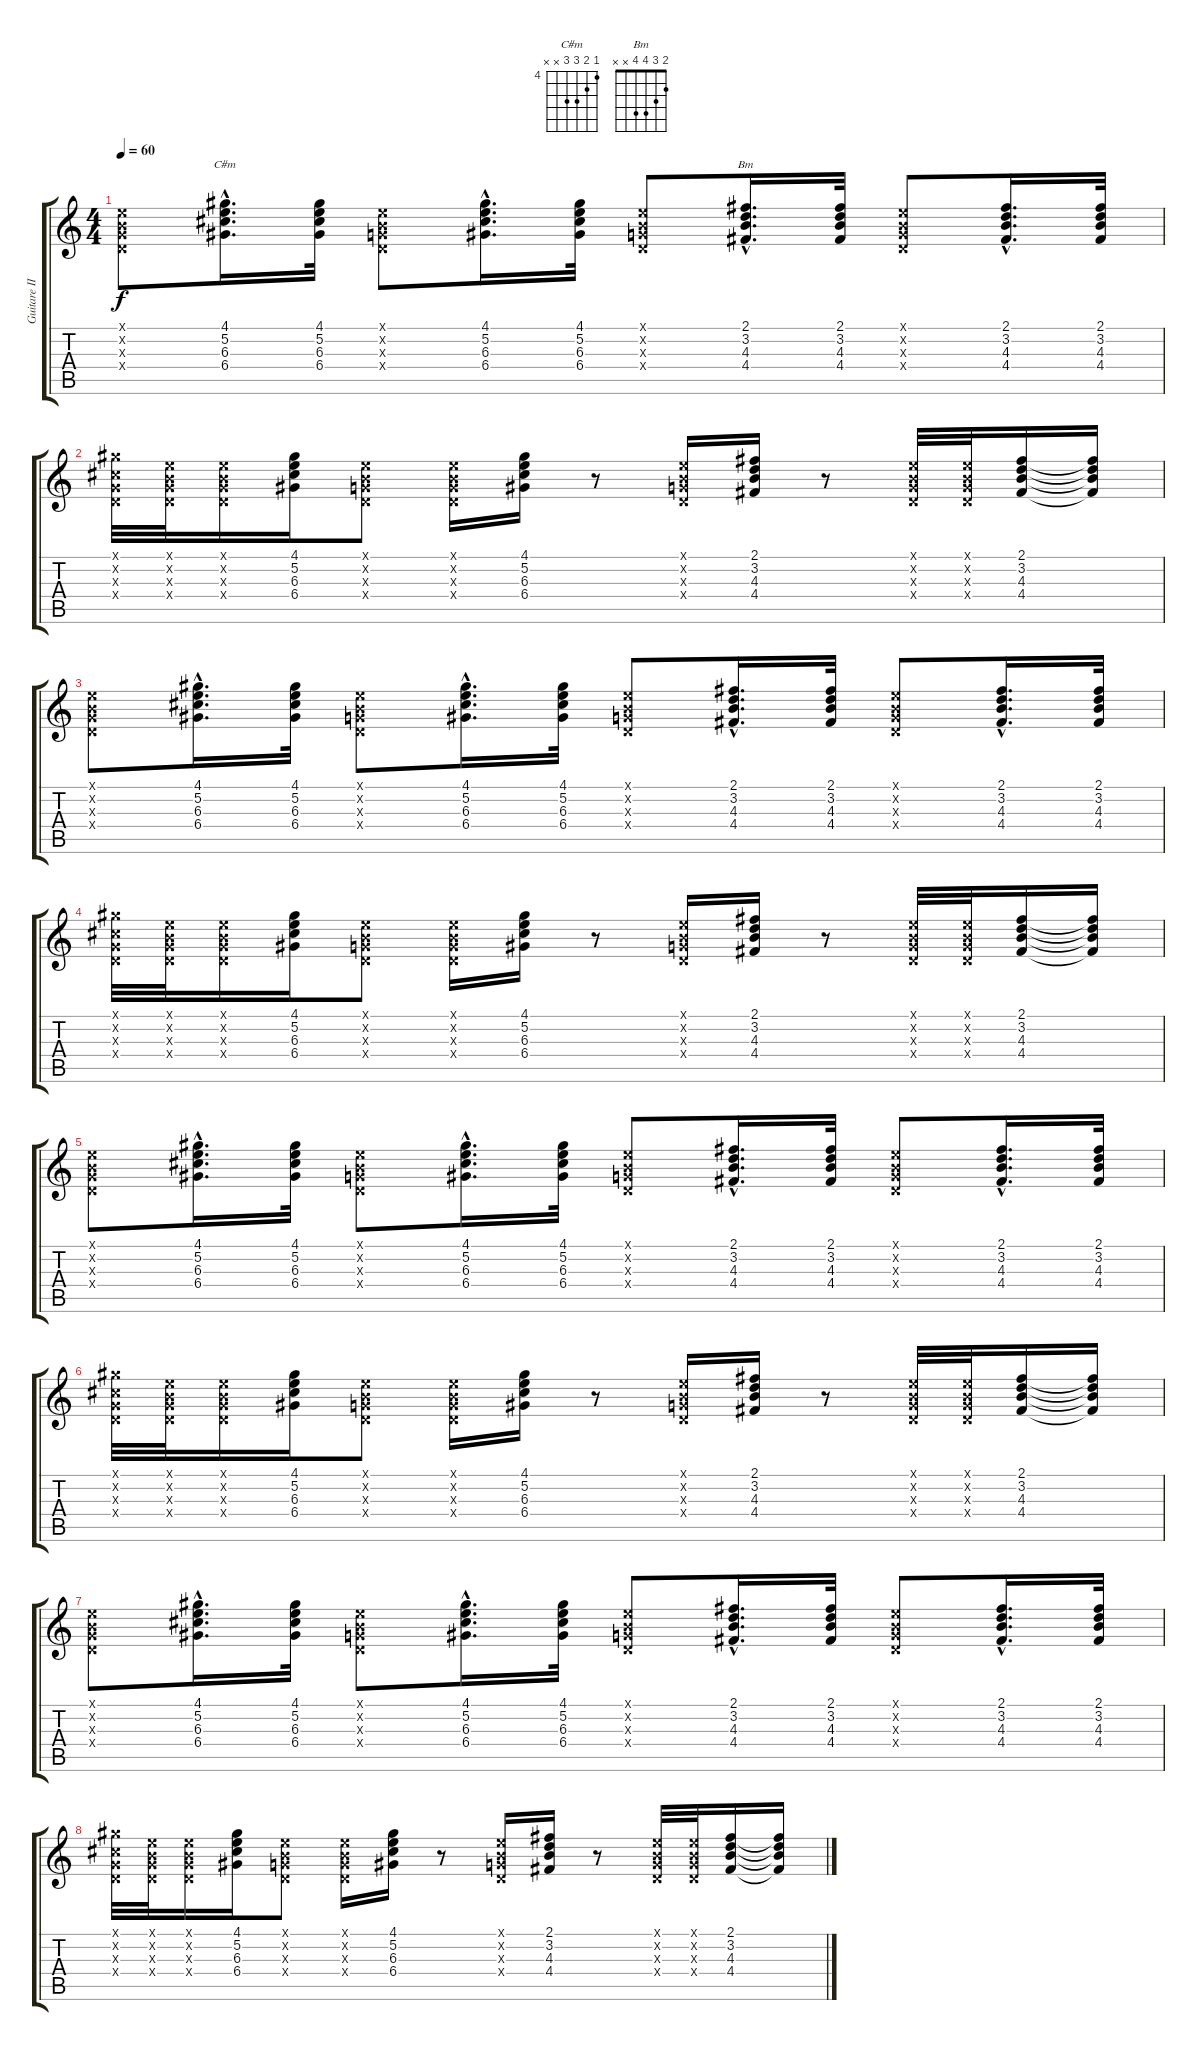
\track ("Guitare II" "Guitare II") {instrument overdrivenguitar}
\staff {score tabs}
\tuning (E4 B3 G3 D3 A2 E2) {hide}
\chord ("C#m" 4 5 6 6 x x) {firstfret 4}
\chord ("Bm" 2 3 4 4 x x)
\ts (4 4)
\tempo 60
\clef g2
\ks c
(0.1{x} 0.2{x} 0.3{x} 0.4{x}).8{dy f} (4.1{hac} 5.2{hac} 6.3{hac} 6.4{hac}).16{d ch "C#m"} (4.1 5.2 6.3 6.4).32 (0.1{x} 0.2{x} 0.3{x} 0.4{x}).8 (4.1{hac} 5.2{hac} 6.3{hac} 6.4{hac}).16{d} (4.1 5.2 6.3 6.4).32 (0.1{x} 0.2{x} 0.3{x} 0.4{x}).8 (2.1{hac} 3.2{hac} 4.3{hac} 4.4{hac}).16{d ch "Bm"} (2.1 3.2 4.3 4.4).32 (0.1{x} 0.2{x} 0.3{x} 0.4{x}).8 (2.1{hac} 3.2{hac} 4.3{hac} 4.4{hac}).16{d} (2.1 3.2 4.3 4.4).32 |
(4.1{x} 2.2{x} 0.3{x} 0.4{x}).32 (0.1{x} 0.2{x} 0.3{x} 0.4{x}).32 (0.1{x} 0.2{x} 0.3{x} 0.4{x}).16 (4.1 5.2 6.3 6.4).16 (0.1{x} 0.2{x} 0.3{x} 0.4{x}).8 (0.1{x} 0.2{x} 0.3{x} 0.4{x}).16 (4.1 5.2 6.3 6.4).16 r.8 (0.1{x} 0.2{x} 0.3{x} 0.4{x}).16 (2.1 3.2 4.3 4.4).16 r.8 (0.1{x} 0.2{x} 0.3{x} 0.4{x}).32 (0.1{x} 0.2{x} 0.3{x} 0.4{x}).32 (2.1 3.2 4.3 4.4).16 (2.1{t} 3.2{t} 4.3{t} 4.4{t}).16 |
(0.1{x} 0.2{x} 0.3{x} 0.4{x}).8 (4.1{hac} 5.2{hac} 6.3{hac} 6.4{hac}).16{d} (4.1 5.2 6.3 6.4).32 (0.1{x} 0.2{x} 0.3{x} 0.4{x}).8 (4.1{hac} 5.2{hac} 6.3{hac} 6.4{hac}).16{d} (4.1 5.2 6.3 6.4).32 (0.1{x} 0.2{x} 0.3{x} 0.4{x}).8 (2.1{hac} 3.2{hac} 4.3{hac} 4.4{hac}).16{d} (2.1 3.2 4.3 4.4).32 (0.1{x} 0.2{x} 0.3{x} 0.4{x}).8 (2.1{hac} 3.2{hac} 4.3{hac} 4.4{hac}).16{d} (2.1 3.2 4.3 4.4).32 |
(4.1{x} 2.2{x} 0.3{x} 0.4{x}).32 (0.1{x} 0.2{x} 0.3{x} 0.4{x}).32 (0.1{x} 0.2{x} 0.3{x} 0.4{x}).16 (4.1 5.2 6.3 6.4).16 (0.1{x} 0.2{x} 0.3{x} 0.4{x}).8 (0.1{x} 0.2{x} 0.3{x} 0.4{x}).16 (4.1 5.2 6.3 6.4).16 r.8 (0.1{x} 0.2{x} 0.3{x} 0.4{x}).16 (2.1 3.2 4.3 4.4).16 r.8 (0.1{x} 0.2{x} 0.3{x} 0.4{x}).32 (0.1{x} 0.2{x} 0.3{x} 0.4{x}).32 (2.1 3.2 4.3 4.4).16 (2.1{t} 3.2{t} 4.3{t} 4.4{t}).16 |
(0.1{x} 0.2{x} 0.3{x} 0.4{x}).8 (4.1{hac} 5.2{hac} 6.3{hac} 6.4{hac}).16{d} (4.1 5.2 6.3 6.4).32 (0.1{x} 0.2{x} 0.3{x} 0.4{x}).8 (4.1{hac} 5.2{hac} 6.3{hac} 6.4{hac}).16{d} (4.1 5.2 6.3 6.4).32 (0.1{x} 0.2{x} 0.3{x} 0.4{x}).8 (2.1{hac} 3.2{hac} 4.3{hac} 4.4{hac}).16{d} (2.1 3.2 4.3 4.4).32 (0.1{x} 0.2{x} 0.3{x} 0.4{x}).8 (2.1{hac} 3.2{hac} 4.3{hac} 4.4{hac}).16{d} (2.1 3.2 4.3 4.4).32 |
(4.1{x} 2.2{x} 0.3{x} 0.4{x}).32 (0.1{x} 0.2{x} 0.3{x} 0.4{x}).32 (0.1{x} 0.2{x} 0.3{x} 0.4{x}).16 (4.1 5.2 6.3 6.4).16 (0.1{x} 0.2{x} 0.3{x} 0.4{x}).8 (0.1{x} 0.2{x} 0.3{x} 0.4{x}).16 (4.1 5.2 6.3 6.4).16 r.8 (0.1{x} 0.2{x} 0.3{x} 0.4{x}).16 (2.1 3.2 4.3 4.4).16 r.8 (0.1{x} 0.2{x} 0.3{x} 0.4{x}).32 (0.1{x} 0.2{x} 0.3{x} 0.4{x}).32 (2.1 3.2 4.3 4.4).16 (2.1{t} 3.2{t} 4.3{t} 4.4{t}).16 |
(0.1{x} 0.2{x} 0.3{x} 0.4{x}).8 (4.1{hac} 5.2{hac} 6.3{hac} 6.4{hac}).16{d} (4.1 5.2 6.3 6.4).32 (0.1{x} 0.2{x} 0.3{x} 0.4{x}).8 (4.1{hac} 5.2{hac} 6.3{hac} 6.4{hac}).16{d} (4.1 5.2 6.3 6.4).32 (0.1{x} 0.2{x} 0.3{x} 0.4{x}).8 (2.1{hac} 3.2{hac} 4.3{hac} 4.4{hac}).16{d} (2.1 3.2 4.3 4.4).32 (0.1{x} 0.2{x} 0.3{x} 0.4{x}).8 (2.1{hac} 3.2{hac} 4.3{hac} 4.4{hac}).16{d} (2.1 3.2 4.3 4.4).32 |
(4.1{x} 2.2{x} 0.3{x} 0.4{x}).32 (0.1{x} 0.2{x} 0.3{x} 0.4{x}).32 (0.1{x} 0.2{x} 0.3{x} 0.4{x}).16 (4.1 5.2 6.3 6.4).16 (0.1{x} 0.2{x} 0.3{x} 0.4{x}).8 (0.1{x} 0.2{x} 0.3{x} 0.4{x}).16 (4.1 5.2 6.3 6.4).16 r.8 (0.1{x} 0.2{x} 0.3{x} 0.4{x}).16 (2.1 3.2 4.3 4.4).16 r.8 (0.1{x} 0.2{x} 0.3{x} 0.4{x}).32 (0.1{x} 0.2{x} 0.3{x} 0.4{x}).32 (2.1 3.2 4.3 4.4).16 (2.1{t} 3.2{t} 4.3{t} 4.4{t}).16
